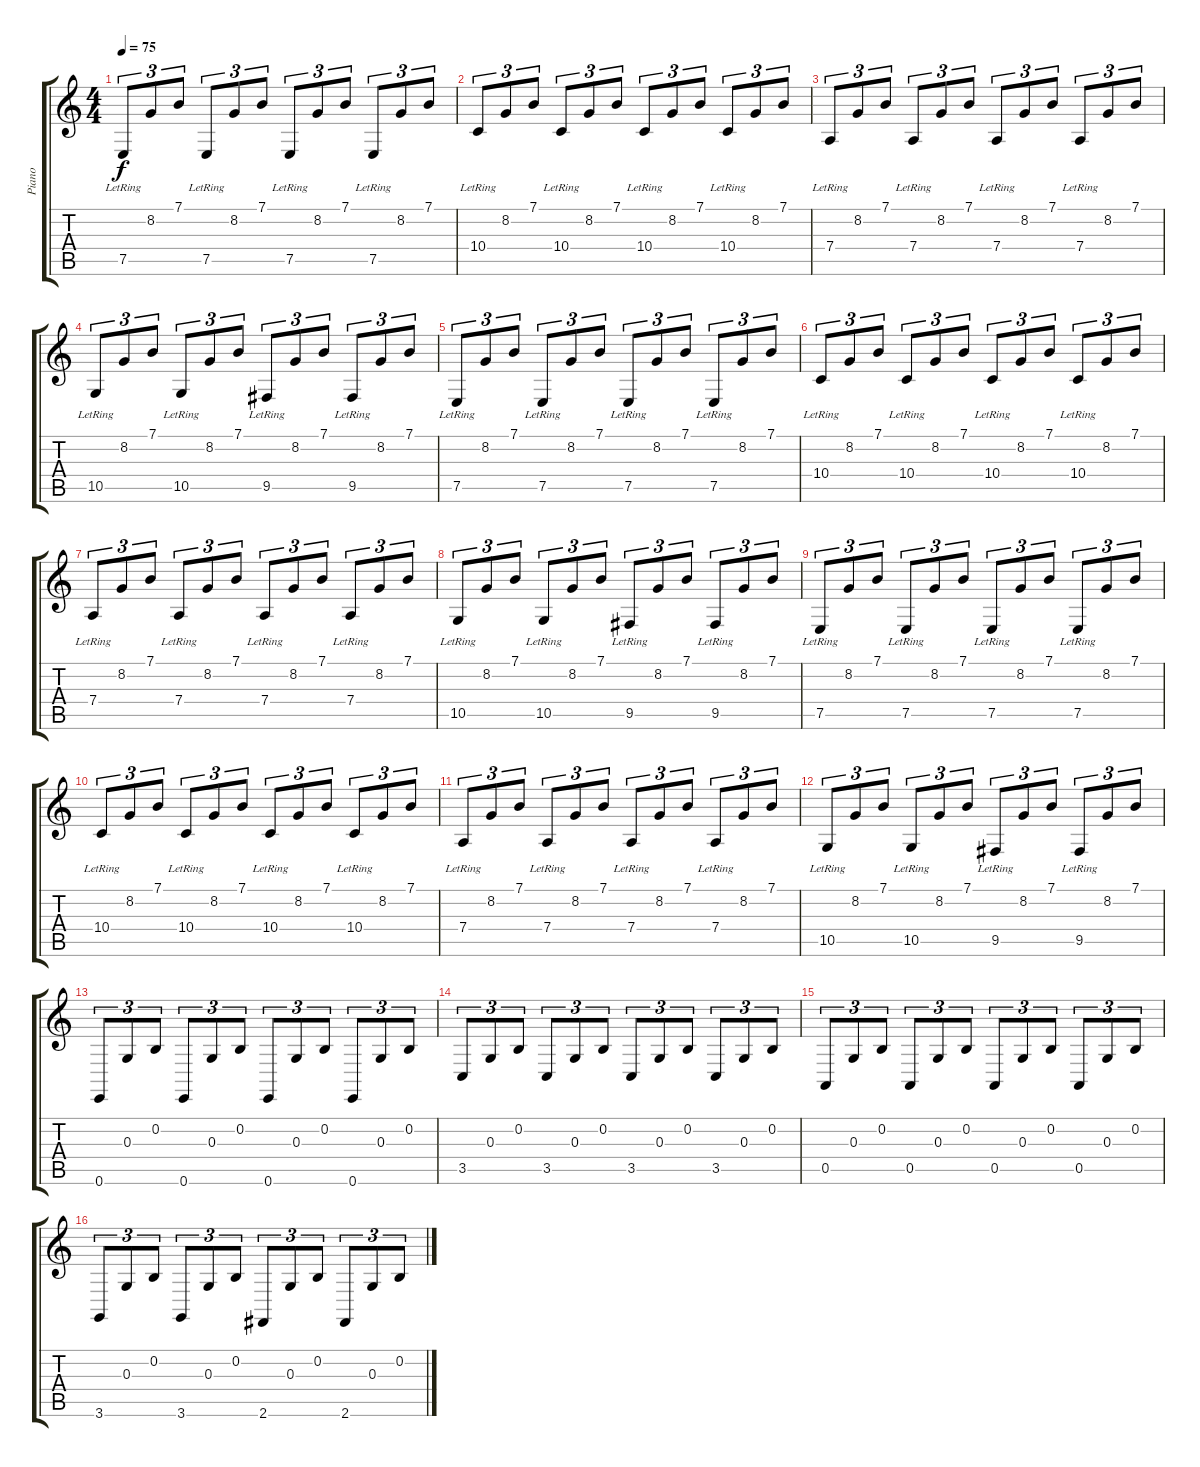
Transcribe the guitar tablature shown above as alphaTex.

\track ("Piano" "Piano") {instrument brightacousticpiano}
\staff {score tabs}
\tuning (E4 B3 G3 D3 A2 E2) {hide}
\ts (4 4)
\tempo 75
\clef g2
\ks c
7.5{lr}.8{tu (3 2) dy f instrument brightacousticpiano} 8.2.8{tu (3 2)} 7.1.8{tu (3 2)} 7.5{lr}.8{tu (3 2)} 8.2.8{tu (3 2)} 7.1.8{tu (3 2)} 7.5{lr}.8{tu (3 2)} 8.2.8{tu (3 2)} 7.1.8{tu (3 2)} 7.5{lr}.8{tu (3 2)} 8.2.8{tu (3 2)} 7.1.8{tu (3 2)} |
10.4{lr}.8{tu (3 2)} 8.2.8{tu (3 2)} 7.1.8{tu (3 2)} 10.4{lr}.8{tu (3 2)} 8.2.8{tu (3 2)} 7.1.8{tu (3 2)} 10.4{lr}.8{tu (3 2)} 8.2.8{tu (3 2)} 7.1.8{tu (3 2)} 10.4{lr}.8{tu (3 2)} 8.2.8{tu (3 2)} 7.1.8{tu (3 2)} |
7.4{lr}.8{tu (3 2)} 8.2.8{tu (3 2)} 7.1.8{tu (3 2)} 7.4{lr}.8{tu (3 2)} 8.2.8{tu (3 2)} 7.1.8{tu (3 2)} 7.4{lr}.8{tu (3 2)} 8.2.8{tu (3 2)} 7.1.8{tu (3 2)} 7.4{lr}.8{tu (3 2)} 8.2.8{tu (3 2)} 7.1.8{tu (3 2)} |
10.5{lr}.8{tu (3 2)} 8.2.8{tu (3 2)} 7.1.8{tu (3 2)} 10.5{lr}.8{tu (3 2)} 8.2.8{tu (3 2)} 7.1.8{tu (3 2)} 9.5{lr}.8{tu (3 2)} 8.2.8{tu (3 2)} 7.1.8{tu (3 2)} 9.5{lr}.8{tu (3 2)} 8.2.8{tu (3 2)} 7.1.8{tu (3 2)} |
7.5{lr}.8{tu (3 2)} 8.2.8{tu (3 2)} 7.1.8{tu (3 2)} 7.5{lr}.8{tu (3 2)} 8.2.8{tu (3 2)} 7.1.8{tu (3 2)} 7.5{lr}.8{tu (3 2)} 8.2.8{tu (3 2)} 7.1.8{tu (3 2)} 7.5{lr}.8{tu (3 2)} 8.2.8{tu (3 2)} 7.1.8{tu (3 2)} |
10.4{lr}.8{tu (3 2)} 8.2.8{tu (3 2)} 7.1.8{tu (3 2)} 10.4{lr}.8{tu (3 2)} 8.2.8{tu (3 2)} 7.1.8{tu (3 2)} 10.4{lr}.8{tu (3 2)} 8.2.8{tu (3 2)} 7.1.8{tu (3 2)} 10.4{lr}.8{tu (3 2)} 8.2.8{tu (3 2)} 7.1.8{tu (3 2)} |
7.4{lr}.8{tu (3 2)} 8.2.8{tu (3 2)} 7.1.8{tu (3 2)} 7.4{lr}.8{tu (3 2)} 8.2.8{tu (3 2)} 7.1.8{tu (3 2)} 7.4{lr}.8{tu (3 2)} 8.2.8{tu (3 2)} 7.1.8{tu (3 2)} 7.4{lr}.8{tu (3 2)} 8.2.8{tu (3 2)} 7.1.8{tu (3 2)} |
10.5{lr}.8{tu (3 2)} 8.2.8{tu (3 2)} 7.1.8{tu (3 2)} 10.5{lr}.8{tu (3 2)} 8.2.8{tu (3 2)} 7.1.8{tu (3 2)} 9.5{lr}.8{tu (3 2)} 8.2.8{tu (3 2)} 7.1.8{tu (3 2)} 9.5{lr}.8{tu (3 2)} 8.2.8{tu (3 2)} 7.1.8{tu (3 2)} |
7.5{lr}.8{tu (3 2)} 8.2.8{tu (3 2)} 7.1.8{tu (3 2)} 7.5{lr}.8{tu (3 2)} 8.2.8{tu (3 2)} 7.1.8{tu (3 2)} 7.5{lr}.8{tu (3 2)} 8.2.8{tu (3 2)} 7.1.8{tu (3 2)} 7.5{lr}.8{tu (3 2)} 8.2.8{tu (3 2)} 7.1.8{tu (3 2)} |
10.4{lr}.8{tu (3 2)} 8.2.8{tu (3 2)} 7.1.8{tu (3 2)} 10.4{lr}.8{tu (3 2)} 8.2.8{tu (3 2)} 7.1.8{tu (3 2)} 10.4{lr}.8{tu (3 2)} 8.2.8{tu (3 2)} 7.1.8{tu (3 2)} 10.4{lr}.8{tu (3 2)} 8.2.8{tu (3 2)} 7.1.8{tu (3 2)} |
7.4{lr}.8{tu (3 2)} 8.2.8{tu (3 2)} 7.1.8{tu (3 2)} 7.4{lr}.8{tu (3 2)} 8.2.8{tu (3 2)} 7.1.8{tu (3 2)} 7.4{lr}.8{tu (3 2)} 8.2.8{tu (3 2)} 7.1.8{tu (3 2)} 7.4{lr}.8{tu (3 2)} 8.2.8{tu (3 2)} 7.1.8{tu (3 2)} |
10.5{lr}.8{tu (3 2)} 8.2.8{tu (3 2)} 7.1.8{tu (3 2)} 10.5{lr}.8{tu (3 2)} 8.2.8{tu (3 2)} 7.1.8{tu (3 2)} 9.5{lr}.8{tu (3 2)} 8.2.8{tu (3 2)} 7.1.8{tu (3 2)} 9.5{lr}.8{tu (3 2)} 8.2.8{tu (3 2)} 7.1.8{tu (3 2)} |
0.6.8{tu (3 2)} 0.3.8{tu (3 2)} 0.2.8{tu (3 2)} 0.6.8{tu (3 2)} 0.3.8{tu (3 2)} 0.2.8{tu (3 2)} 0.6.8{tu (3 2)} 0.3.8{tu (3 2)} 0.2.8{tu (3 2)} 0.6.8{tu (3 2)} 0.3.8{tu (3 2)} 0.2.8{tu (3 2)} |
3.5.8{tu (3 2)} 0.3.8{tu (3 2)} 0.2.8{tu (3 2)} 3.5.8{tu (3 2)} 0.3.8{tu (3 2)} 0.2.8{tu (3 2)} 3.5.8{tu (3 2)} 0.3.8{tu (3 2)} 0.2.8{tu (3 2)} 3.5.8{tu (3 2)} 0.3.8{tu (3 2)} 0.2.8{tu (3 2)} |
0.5.8{tu (3 2)} 0.3.8{tu (3 2)} 0.2.8{tu (3 2)} 0.5.8{tu (3 2)} 0.3.8{tu (3 2)} 0.2.8{tu (3 2)} 0.5.8{tu (3 2)} 0.3.8{tu (3 2)} 0.2.8{tu (3 2)} 0.5.8{tu (3 2)} 0.3.8{tu (3 2)} 0.2.8{tu (3 2)} |
3.6.8{tu (3 2)} 0.3.8{tu (3 2)} 0.2.8{tu (3 2)} 3.6.8{tu (3 2)} 0.3.8{tu (3 2)} 0.2.8{tu (3 2)} 2.6.8{tu (3 2)} 0.3.8{tu (3 2)} 0.2.8{tu (3 2)} 2.6.8{tu (3 2)} 0.3.8{tu (3 2)} 0.2.8{tu (3 2)}
